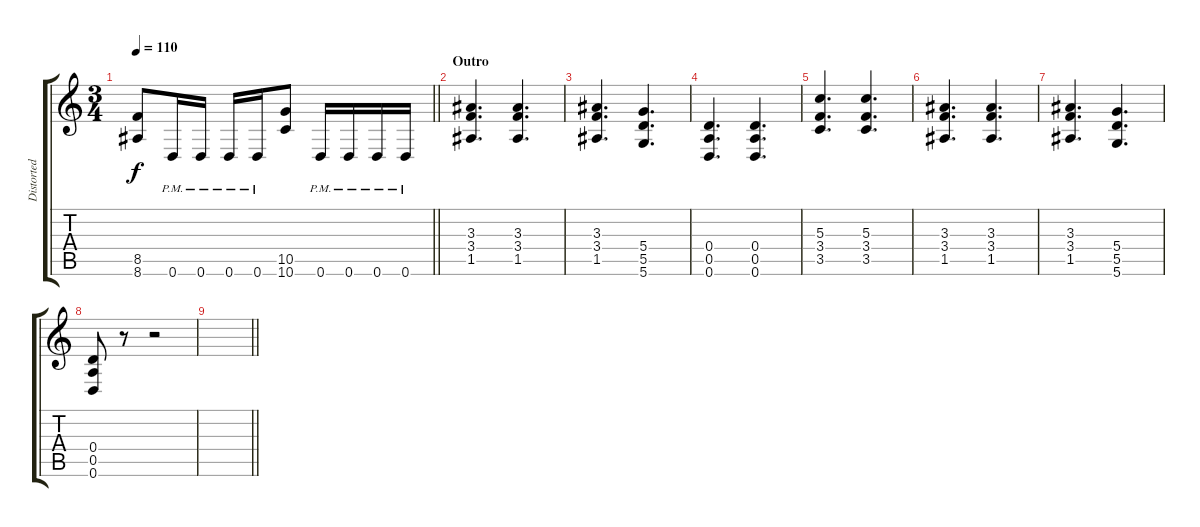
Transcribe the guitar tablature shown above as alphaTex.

\track ("Distorted Rhythm" "Distorted ") {instrument distortionguitar}
\staff {score tabs}
\tuning (E4 B3 G3 D3 A2 D2) {hide}
\ts (3 4)
\tempo 110
\clef g2
\barLineRight lightlight
\ks c
(8.5 8.6).8{dy f} 0.6{pm}.16 0.6{pm}.16 0.6{pm}.16 0.6{pm}.16 (10.5 10.6).8 0.6{pm}.16 0.6{pm}.16 0.6{pm}.16 0.6{pm}.16 |
\section ("" "Outro")
(3.3 3.4 1.5).4{d} (3.3 3.4 1.5).4{d} |
(3.3 3.4 1.5).4{d} (5.4 5.5 5.6).4{d} |
(0.4 0.5 0.6).4{d} (0.4 0.5 0.6).4{d} |
(5.3 3.4 3.5).4{d} (5.3 3.4 3.5).4{d} |
(3.3 3.4 1.5).4{d} (3.3 3.4 1.5).4{d} |
(3.3 3.4 1.5).4{d} (5.4 5.5 5.6).4{d} |
(0.4 0.5 0.6).8 r.8 r.2 |
\barLineRight lightlight
